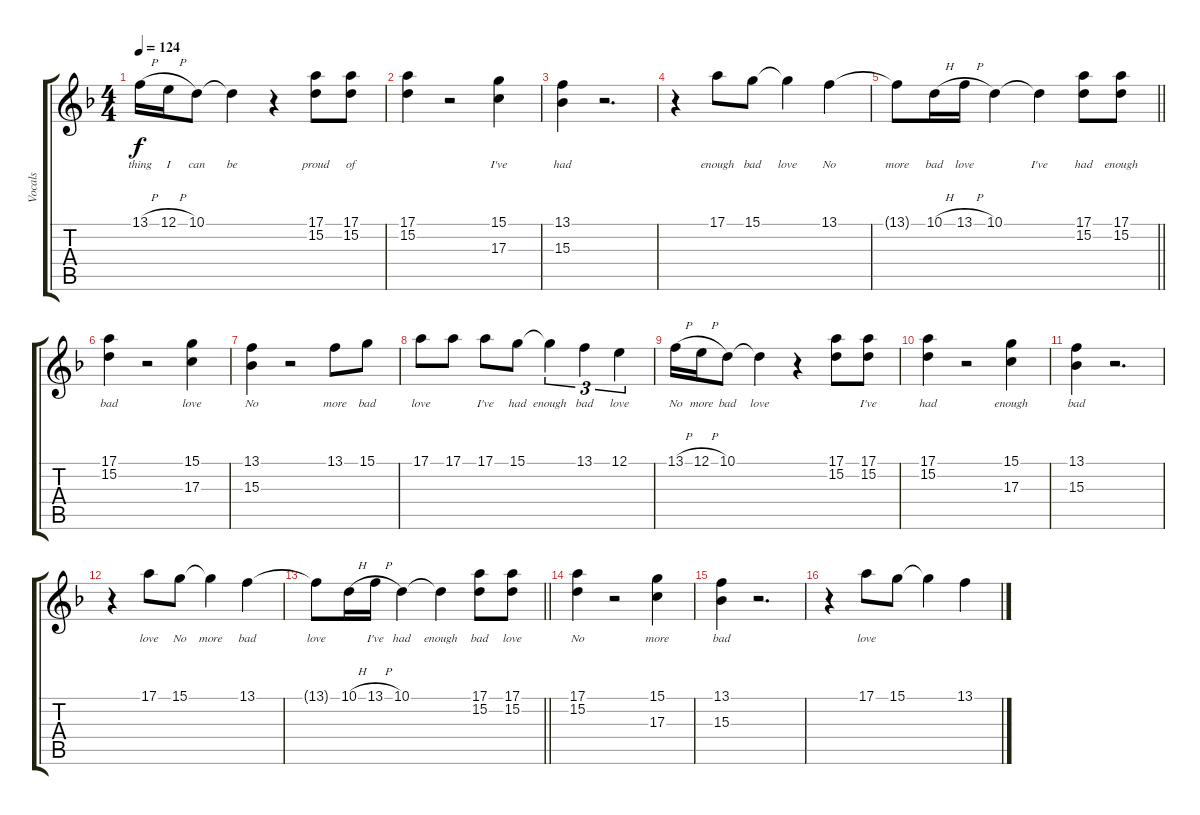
\track ("Vocals" "Vocals") {instrument bassoon}
\staff {score tabs}
\tuning (E4 B3 G3 D3 A2 E2) {hide}
\ts (4 4)
\tempo 124
\clef g2
\ks f
13.1{h}.16{lyrics (0 "thing") lyrics (1 "") lyrics (2 "") lyrics (3 "") lyrics (4 "") dy f} 12.1{h}.16{lyrics (0 "I") lyrics (1 "") lyrics (2 "") lyrics (3 "") lyrics (4 "")} 10.1.8{lyrics (0 "can") lyrics (1 "") lyrics (2 "") lyrics (3 "") lyrics (4 "")} 10.1{t}.4{lyrics (0 "be") lyrics (1 "") lyrics (2 "") lyrics (3 "") lyrics (4 "")} r.4 (17.1 15.2).8{lyrics (0 "proud") lyrics (1 "") lyrics (2 "") lyrics (3 "") lyrics (4 "")} (17.1 15.2).8{lyrics (0 "of") lyrics (1 "") lyrics (2 "") lyrics (3 "") lyrics (4 "")} |
(17.1 15.2).4{lyrics (0 "") lyrics (1 "") lyrics (2 "") lyrics (3 "") lyrics (4 "")} r.2 (15.1 17.3).4{lyrics (0 "I've") lyrics (1 "") lyrics (2 "") lyrics (3 "") lyrics (4 "")} |
(13.1 15.3).4{lyrics (0 "had") lyrics (1 "") lyrics (2 "") lyrics (3 "") lyrics (4 "")} r.2{d} |
r.4 17.1.8{lyrics (0 "enough") lyrics (1 "") lyrics (2 "") lyrics (3 "") lyrics (4 "")} 15.1.8{lyrics (0 "bad") lyrics (1 "") lyrics (2 "") lyrics (3 "") lyrics (4 "")} 15.1{t}.4{lyrics (0 "love") lyrics (1 "") lyrics (2 "") lyrics (3 "") lyrics (4 "")} 13.1.4{lyrics (0 "No") lyrics (1 "") lyrics (2 "") lyrics (3 "") lyrics (4 "")} |
\barLineRight lightlight
13.1{t}.8{lyrics (0 "more") lyrics (1 "") lyrics (2 "") lyrics (3 "") lyrics (4 "")} 10.1{h}.16{lyrics (0 "bad") lyrics (1 "") lyrics (2 "") lyrics (3 "") lyrics (4 "")} 13.1{h}.16{lyrics (0 "love") lyrics (1 "") lyrics (2 "") lyrics (3 "") lyrics (4 "")} 10.1.4{lyrics (0 "") lyrics (1 "") lyrics (2 "") lyrics (3 "") lyrics (4 "")} 10.1{t}.4{lyrics (0 "I've") lyrics (1 "") lyrics (2 "") lyrics (3 "") lyrics (4 "")} (17.1 15.2).8{lyrics (0 "had") lyrics (1 "") lyrics (2 "") lyrics (3 "") lyrics (4 "")} (17.1 15.2).8{lyrics (0 "enough") lyrics (1 "") lyrics (2 "") lyrics (3 "") lyrics (4 "")} |
(17.1 15.2).4{lyrics (0 "bad") lyrics (1 "") lyrics (2 "") lyrics (3 "") lyrics (4 "")} r.2 (15.1 17.3).4{lyrics (0 "love") lyrics (1 "") lyrics (2 "") lyrics (3 "") lyrics (4 "")} |
(13.1 15.3).4{lyrics (0 "No") lyrics (1 "") lyrics (2 "") lyrics (3 "") lyrics (4 "")} r.2 13.1.8{lyrics (0 "more") lyrics (1 "") lyrics (2 "") lyrics (3 "") lyrics (4 "")} 15.1.8{lyrics (0 "bad") lyrics (1 "") lyrics (2 "") lyrics (3 "") lyrics (4 "")} |
17.1.8{lyrics (0 "love") lyrics (1 "") lyrics (2 "") lyrics (3 "") lyrics (4 "")} 17.1.8{lyrics (0 "") lyrics (1 "") lyrics (2 "") lyrics (3 "") lyrics (4 "")} 17.1.8{lyrics (0 "I've") lyrics (1 "") lyrics (2 "") lyrics (3 "") lyrics (4 "")} 15.1.8{lyrics (0 "had") lyrics (1 "") lyrics (2 "") lyrics (3 "") lyrics (4 "")} 15.1{t}.4{tu (3 2) lyrics (0 "enough") lyrics (1 "") lyrics (2 "") lyrics (3 "") lyrics (4 "")} 13.1.4{tu (3 2) lyrics (0 "bad") lyrics (1 "") lyrics (2 "") lyrics (3 "") lyrics (4 "")} 12.1.4{tu (3 2) lyrics (0 "love") lyrics (1 "") lyrics (2 "") lyrics (3 "") lyrics (4 "")} |
13.1{h}.16{lyrics (0 "No") lyrics (1 "") lyrics (2 "") lyrics (3 "") lyrics (4 "")} 12.1{h}.16{lyrics (0 "more") lyrics (1 "") lyrics (2 "") lyrics (3 "") lyrics (4 "")} 10.1.8{lyrics (0 "bad") lyrics (1 "") lyrics (2 "") lyrics (3 "") lyrics (4 "")} 10.1{t}.4{lyrics (0 "love") lyrics (1 "") lyrics (2 "") lyrics (3 "") lyrics (4 "")} r.4 (17.1 15.2).8{lyrics (0 "") lyrics (1 "") lyrics (2 "") lyrics (3 "") lyrics (4 "")} (17.1 15.2).8{lyrics (0 "I've") lyrics (1 "") lyrics (2 "") lyrics (3 "") lyrics (4 "")} |
(17.1 15.2).4{lyrics (0 "had") lyrics (1 "") lyrics (2 "") lyrics (3 "") lyrics (4 "")} r.2 (15.1 17.3).4{lyrics (0 "enough") lyrics (1 "") lyrics (2 "") lyrics (3 "") lyrics (4 "")} |
(13.1 15.3).4{lyrics (0 "bad") lyrics (1 "") lyrics (2 "") lyrics (3 "") lyrics (4 "")} r.2{d} |
r.4 17.1.8{lyrics (0 "love") lyrics (1 "") lyrics (2 "") lyrics (3 "") lyrics (4 "")} 15.1.8{lyrics (0 "No") lyrics (1 "") lyrics (2 "") lyrics (3 "") lyrics (4 "")} 15.1{t}.4{lyrics (0 "more") lyrics (1 "") lyrics (2 "") lyrics (3 "") lyrics (4 "")} 13.1.4{lyrics (0 "bad") lyrics (1 "") lyrics (2 "") lyrics (3 "") lyrics (4 "")} |
\barLineRight lightlight
13.1{t}.8{lyrics (0 "love") lyrics (1 "") lyrics (2 "") lyrics (3 "") lyrics (4 "")} 10.1{h}.16{lyrics (0 "") lyrics (1 "") lyrics (2 "") lyrics (3 "") lyrics (4 "")} 13.1{h}.16{lyrics (0 "I've") lyrics (1 "") lyrics (2 "") lyrics (3 "") lyrics (4 "")} 10.1.4{lyrics (0 "had") lyrics (1 "") lyrics (2 "") lyrics (3 "") lyrics (4 "")} 10.1{t}.4{lyrics (0 "enough") lyrics (1 "") lyrics (2 "") lyrics (3 "") lyrics (4 "")} (17.1 15.2).8{lyrics (0 "bad") lyrics (1 "") lyrics (2 "") lyrics (3 "") lyrics (4 "")} (17.1 15.2).8{lyrics (0 "love") lyrics (1 "") lyrics (2 "") lyrics (3 "") lyrics (4 "")} |
(17.1 15.2).4{lyrics (0 "No") lyrics (1 "") lyrics (2 "") lyrics (3 "") lyrics (4 "")} r.2 (15.1 17.3).4{lyrics (0 "more") lyrics (1 "") lyrics (2 "") lyrics (3 "") lyrics (4 "")} |
(13.1 15.3).4{lyrics (0 "bad") lyrics (1 "") lyrics (2 "") lyrics (3 "") lyrics (4 "")} r.2{d} |
r.4 17.1.8{lyrics (0 "love") lyrics (1 "") lyrics (2 "") lyrics (3 "") lyrics (4 "")} 15.1.8{lyrics (0 "") lyrics (1 "") lyrics (2 "") lyrics (3 "") lyrics (4 "")} 15.1{t}.4 13.1.4
